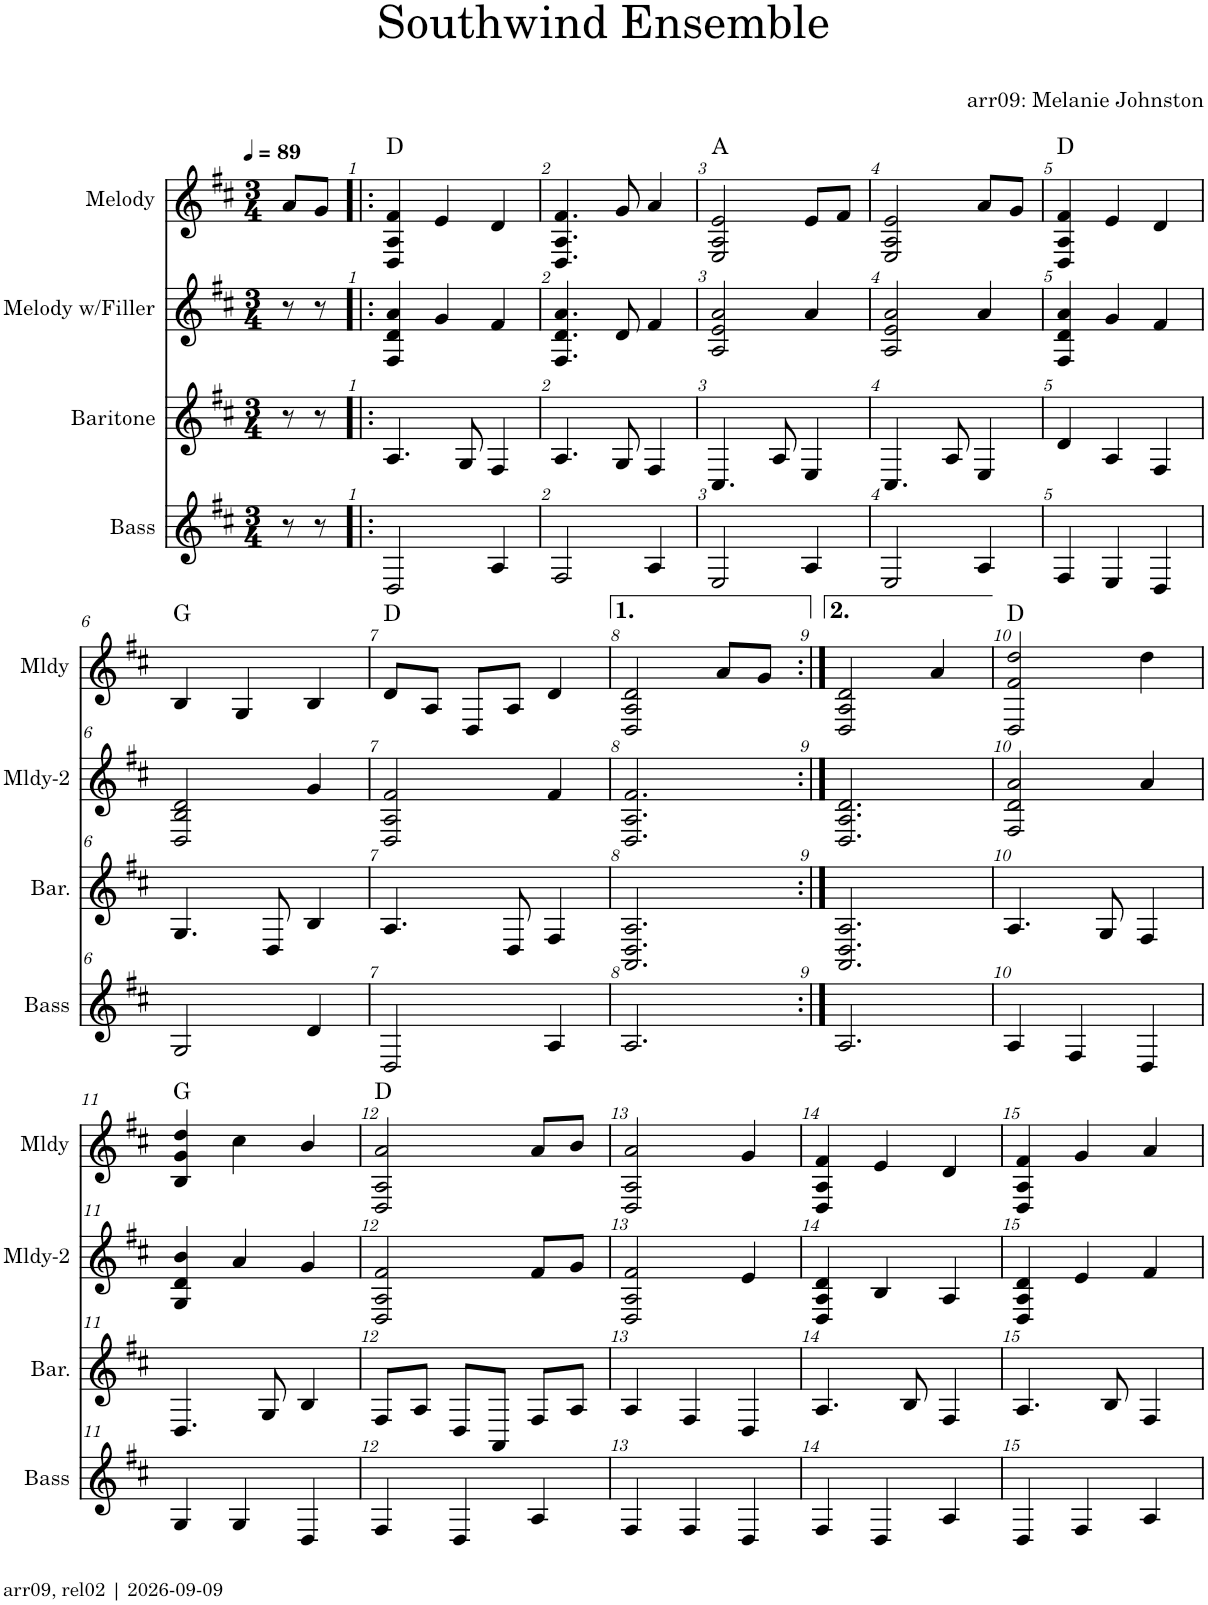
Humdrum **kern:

**kern	**kern	**kern	**kern	**harte
*part4	*part3	*part2	*part1	*part1
*staff4	*staff3	*staff2	*staff1	*
*I"Bass	*I"Baritone	*I"Melody w/Filler	*I"Melody	*
*I'Bass	*I'Bar.	*I'Mldy-2	*I'Mldy	*
*clefG2	*clefG2	*clefG2	*clefG2	*
*k[f#c#]	*k[f#c#]	*k[f#c#]	*k[f#c#]	*
*M3/4	*M3/4	*M3/4	*M3/4	*
*MM89	*MM89	*MM89	*MM89	*
=	=	=	=	=
8r	8r	8r	8a/L	.
8r	8r	8r	8g/J	.
=1!|:	=1!|:	=1!|:	=1!|:	=1!|:
2D/	4.A/	4F#/ 4d/ 4a/	4D/ 4A/ 4f#/	D:maj
.	.	4g/	4e/	.
.	8G/	.	.	.
4A/	4F#/	4f#/	4d/	.
=2	=2	=2	=2	=2
2F#/	4.A/	4.F#/ 4.d/ 4.a/	4.D/ 4.A/ 4.f#/	.
.	8G/	8d/	8g/	.
4A/	4F#/	4f#/	4a/	.
=3	=3	=3	=3	=3
2E/	4.C#/	2A/ 2e/ 2a/	2E/ 2A/ 2e/	A:maj
.	8A/	.	.	.
4A/	4E/	4a/	8e/L	.
.	.	.	8f#/J	.
=4	=4	=4	=4	=4
2E/	4.C#/	2A/ 2e/ 2a/	2E/ 2A/ 2e/	.
.	8A/	.	.	.
4A/	4E/	4a/	8a/L	.
.	.	.	8g/J	.
=5	=5	=5	=5	=5
4F#/	4d/	4F#/ 4d/ 4a/	4D/ 4A/ 4f#/	D:maj
4E/	4A/	4g/	4e/	.
4D/	4F#/	4f#/	4d/	.
!!LO:LB:g=z
=6	=6	=6	=6	=6
2G/	4.G/	2D/ 2B/ 2d/	4B/	G:maj
.	.	.	4G/	.
.	8D/	.	.	.
4d/	4B/	4g/	4B/	.
=7	=7	=7	=7	=7
2D/	4.A/	2D/ 2A/ 2f#/	8d/L	D:maj
.	.	.	8A/J	.
.	.	.	8D/L	.
.	8D/	.	8A/J	.
4A/	4F#/	4f#/	4d/	.
=8	=8	=8	=8	=8
2.A/	2.AA/ 2.D/ 2.A/	2.D/ 2.A/ 2.f#/	2D/ 2A/ 2d/	.
.	.	.	8a/L	.
.	.	.	8g/J	.
=9:|!	=9:|!	=9:|!	=9:|!	=9:|!
2.A/	2.AA/ 2.D/ 2.A/	2.D/ 2.A/ 2.d/	2D/ 2A/ 2d/	.
.	.	.	4a/	.
=10	=10	=10	=10	=10
4A/	4.A/	2F#/ 2d/ 2a/	2D/ 2f#/ 2dd/	D:maj
4F#/	.	.	.	.
.	8G/	.	.	.
4D/	4F#/	4a/	4dd\	.
!!LO:LB:g=z
=11	=11	=11	=11	=11
4G/	4.D/	4G/ 4d/ 4b/	4B/ 4g/ 4dd/	G:maj
4G/	.	4a/	4cc#\	.
.	8G/	.	.	.
4D/	4B/	4g/	4b/	.
=12	=12	=12	=12	=12
4F#/	8F#/L	2D/ 2A/ 2f#/	2D/ 2A/ 2a/	D:maj
.	8A/J	.	.	.
4D/	8D/L	.	.	.
.	8AA/J	.	.	.
4A/	8F#/L	8f#/L	8a/L	.
.	8A/J	8g/J	8b/J	.
=13	=13	=13	=13	=13
4F#/	4A/	2D/ 2A/ 2f#/	2D/ 2A/ 2a/	.
4F#/	4F#/	.	.	.
4D/	4D/	4e/	4g/	.
=14	=14	=14	=14	=14
4F#/	4.A/	4D/ 4A/ 4d/	4D/ 4A/ 4f#/	.
4D/	.	4B/	4e/	.
.	8B/	.	.	.
4A/	4F#/	4A/	4d/	.
=15	=15	=15	=15	=15
4D/	4.A/	4D/ 4A/ 4d/	4D/ 4A/ 4f#/	.
4F#/	.	4e/	4g/	.
.	8B/	.	.	.
4A/	4F#/	4f#/	4a/	.
=	=	=	=	=
*-	*-	*-	*-	*-
